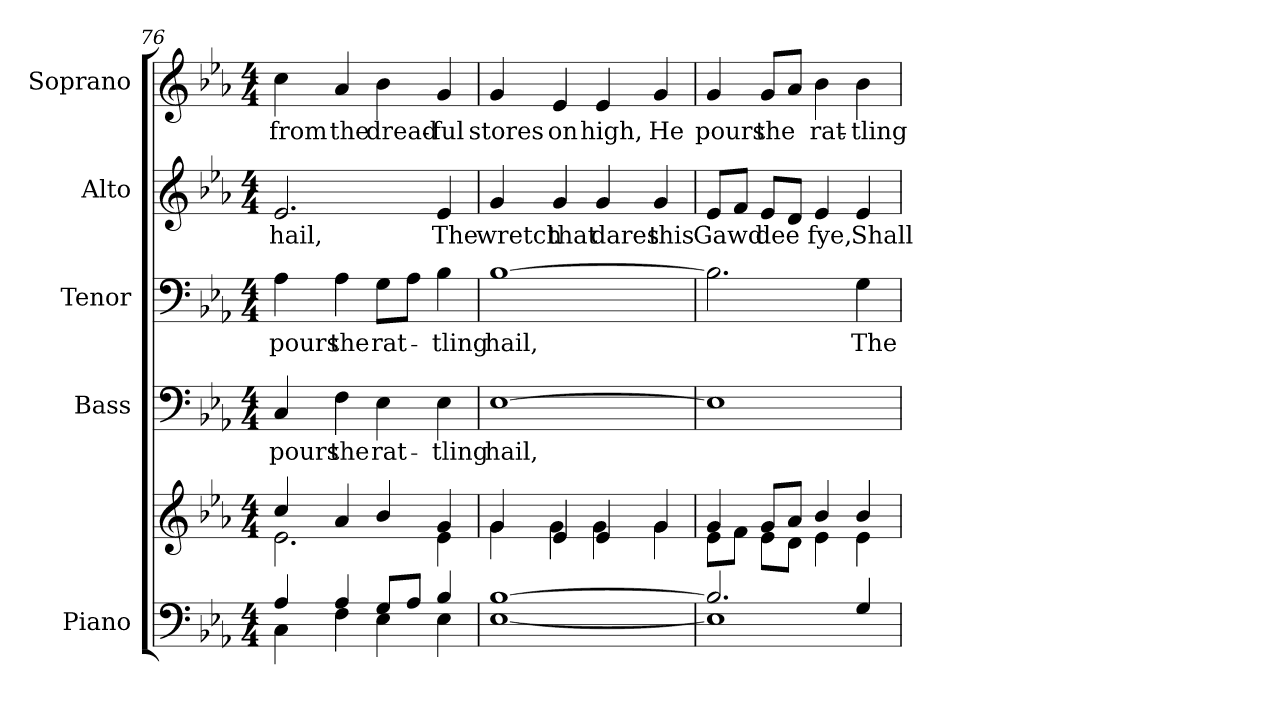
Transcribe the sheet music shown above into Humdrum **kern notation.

**kern	**kern	**kern	**text	**kern	**text	**kern	**text	**kern	**text
*part5	*part5	*part4	*part4	*part3	*part3	*part2	*part2	*part1	*part1
*staff6	*staff5	*staff4	*staff4	*staff3	*staff3	*staff2	*staff2	*staff1	*staff1
*I"Piano	*	*I"Bass	*	*I"Tenor	*	*I"Alto	*	*I"Soprano	*
*I'Pno.	*	*I'B.	*	*I'T.	*	*I'A.	*	*I'S.	*
*clefF4	*clefG2	*clefF4	*	*clefF4	*	*clefG2	*	*clefG2	*
*k[b-e-a-]	*k[b-e-a-]	*k[b-e-a-]	*	*k[b-e-a-]	*	*k[b-e-a-]	*	*k[b-e-a-]	*
*E-:	*E-:	*E-:	*	*E-:	*	*E-:	*	*E-:	*
*M4/4	*M4/4	*M4/4	*	*M4/4	*	*M4/4	*	*M4/4	*
=76	=76	=76	=76	=76	=76	=76	=76	=76	=76
*^	*^	*	*	*	*	*	*	*	*
!	!	!	!	!	!LO:LY:b:color=#000000	!	!	!	!	!	!
!	!	!	!	!	!	!	!LO:LY:b:color=#000000	!	!	!	!
!	!	!	!	!	!	!	!	!	!LO:LY:b:color=#000000	!	!
!	!	!	!	!	!	!	!	!	!	!	!LO:LY:b:color=#000000
4A-i/	4Ci\	4cci/	2.e-i\	4Ci/	pours	4A-i\	pours	2.e-i/	hail,	4cci\	from
!	!	!	!	!	!LO:LY:b:color=#000000	!	!	!	!	!	!
!	!	!	!	!	!	!	!LO:LY:b:color=#000000	!	!	!	!
!	!	!	!	!	!	!	!	!	!	!	!LO:LY:b:color=#000000
4A-i/	4Fi\	4a-i/	.	4Fi\	the	4A-i\	the	.	.	4a-i/	the
!	!	!	!	!	!LO:LY:b:color=#000000	!	!	!	!	!	!
!	!	!	!	!	!	!	!LO:LY:b:color=#000000	!	!	!	!
!	!	!	!	!	!	!	!	!	!	!	!LO:LY:b:color=#000000
8Gi/L	4E-i\	4b-i/	.	4E-i\	rat-	8Gi\L	rat-	.	.	4b-i\	dread-
8A-i/J	.	.	.	.	.	8A-i\J	.	.	.	.	.
!	!	!	!	!	!LO:LY:b:color=#000000	!	!	!	!	!	!
!	!	!	!	!	!	!	!LO:LY:b:color=#000000	!	!	!	!
!	!	!	!	!	!	!	!	!	!LO:LY:b:color=#000000	!	!
!	!	!	!	!	!	!	!	!	!	!	!LO:LY:b:color=#000000
4B-i/	4E-i\	4gi/	4e-i\	4E-i\	-tling	4B-i\	-tling	4e-i/	The	4gi/	-ful
!!LO:PB:g=z
=77	=77	=77	=77	=77	=77	=77	=77	=77	=77	=77	=77
!	!	!	!	!	!LO:LY:b:color=#000000	!	!	!	!	!	!
!	!	!	!	!	!	!	!LO:LY:b:color=#000000	!	!	!	!
!	!	!	!	!	!	!	!	!	!LO:LY:b:color=#000000	!	!
!	!	!	!	!	!	!	!	!	!	!	!LO:LY:b:color=#000000
[>1B-i	[<1E-i	4gi/	4gi\	[<1E-i	hail,	[>1B-i	hail,	4gi/	wretch	4gi/	stores
!	!	!	!	!	!	!	!	!	!LO:LY:b:color=#000000	!	!
!	!	!	!	!	!	!	!	!	!	!	!LO:LY:b:color=#000000
.	.	4e-i/	4gi\	.	.	.	.	4gi/	that	4e-i/	on
!	!	!	!	!	!	!	!	!	!LO:LY:b:color=#000000	!	!
!	!	!	!	!	!	!	!	!	!	!	!LO:LY:b:color=#000000
.	.	4e-i/	4gi\	.	.	.	.	4gi/	dares	4e-i/	high,
!	!	!	!	!	!	!	!	!	!LO:LY:b:color=#000000	!	!
!	!	!	!	!	!	!	!	!	!	!	!LO:LY:b:color=#000000
.	.	4gi/	4gi\	.	.	.	.	4gi/	this	4gi/	He
=78	=78	=78	=78	=78	=78	=78	=78	=78	=78	=78	=78
!	!	!	!	!	!	!	!	!	!LO:LY:b:color=#000000	!	!
!	!	!	!	!	!	!	!	!	!	!	!LO:LY:b:color=#000000
2.B-i/]	1E-i]	4gi/	8e-i\L	1E-i]	.	2.B-i\]	.	8e-i/L	Gawd	4gi/	pours
.	.	.	8fi\J	.	.	.	.	8fi/J	.	.	.
!	!	!	!	!	!	!	!	!	!LO:LY:b:color=#000000	!	!
!	!	!	!	!	!	!	!	!	!	!	!LO:LY:b:color=#000000
.	.	8gi/L	8e-i\L	.	.	.	.	8e-i/L	dee	8gi/L	the
.	.	8a-i/J	8di\J	.	.	.	.	8di/J	.	8a-i/J	.
!	!	!	!	!	!	!	!	!	!LO:LY:b:color=#000000	!	!
!	!	!	!	!	!	!	!	!	!	!	!LO:LY:b:color=#000000
.	.	4b-i/	4e-i\	.	.	.	.	4e-i/	fye,	4b-i\	rat-
!	!	!	!	!	!	!	!LO:LY:b:color=#000000	!	!	!	!
!	!	!	!	!	!	!	!	!	!LO:LY:b:color=#000000	!	!
!	!	!	!	!	!	!	!	!	!	!	!LO:LY:b:color=#000000
4Gi/	.	4b-i/	4e-i\	.	.	4Gi\	The	4e-i/	Shall	4b-i\	-tling
*v	*v	*	*	*	*	*	*	*	*	*	*
*	*v	*v	*	*	*	*	*	*	*	*
=	=	=	=	=	=	=	=	=	=
*-	*-	*-	*-	*-	*-	*-	*-	*-	*-
